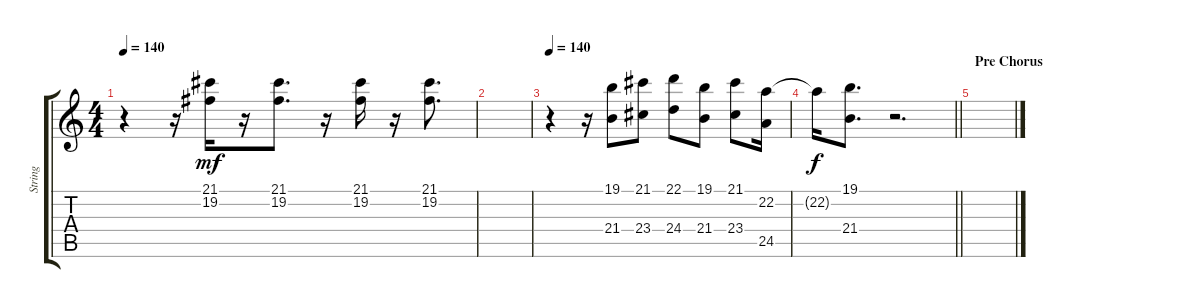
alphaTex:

\track ("String" "String") {instrument stringensemble1}
\staff {score tabs}
\tuning (E4 B3 G3 D3 A2 E2) {hide}
\ts (4 4)
\tempo 140
\clef g2
\ks c
r.4{dy mf} r.16 (21.1 19.2).16 r.16 (21.1 19.2).8{d} r.16 (21.1 19.2).16 r.16 (21.1 19.2).8{d} |
|
\tempo 140
r.4 r.16 (19.1 21.4).8 (21.1 23.4).8 (22.1 24.4).8 (19.1 21.4).8 (21.1 23.4).8 (22.2 24.5).16 |
\barLineRight lightlight
22.2{t}.16{dy f} (19.1 21.4).8{d} r.2{d} |
\section ("" "Pre Chorus")
